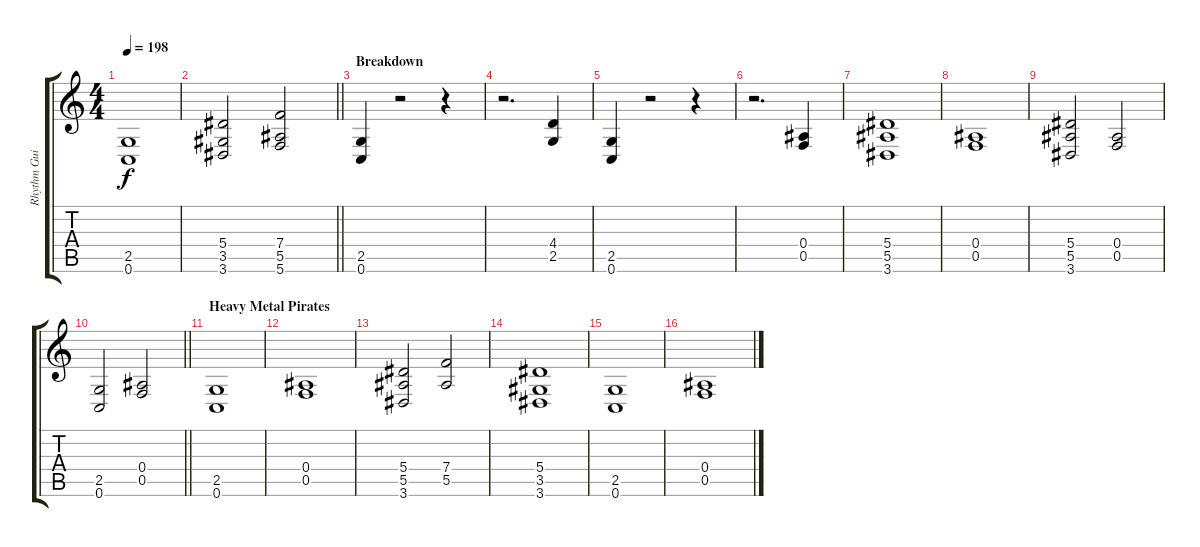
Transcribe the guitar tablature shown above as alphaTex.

\track ("Rhythm Guitar" "Rhythm Gui") {instrument distortionguitar}
\staff {score tabs}
\tuning (C4 G3 Eb3 Bb2 F2 C2) {hide}
\ts (4 4)
\tempo 198
\clef g2
\ks c
(2.5 0.6).1{dy f} |
\barLineRight lightlight
(5.4 3.5 3.6).2 (7.4 5.5 5.6).2 |
\section ("" "Breakdown")
(2.5 0.6).4{volume 15} r.2 r.4 |
r.2{d} (4.4 2.5).4 |
(2.5 0.6).4 r.2 r.4 |
r.2{d} (0.4 0.5).4 |
(5.4 5.5 3.6).1 |
(0.4 0.5).1 |
(5.4 5.5 3.6).2 (0.4 0.5).2 |
\barLineRight lightlight
(2.5 0.6).2 (0.4 0.5).2 |
\section ("" "Heavy Metal Pirates")
(2.5 0.6).1{volume 13 balance 8} |
(0.4 0.5).1 |
(5.4 5.5 3.6).2 (7.4 5.5).2 |
(5.4 3.5 3.6).1 |
(2.5 0.6).1 |
(0.4 0.5).1
